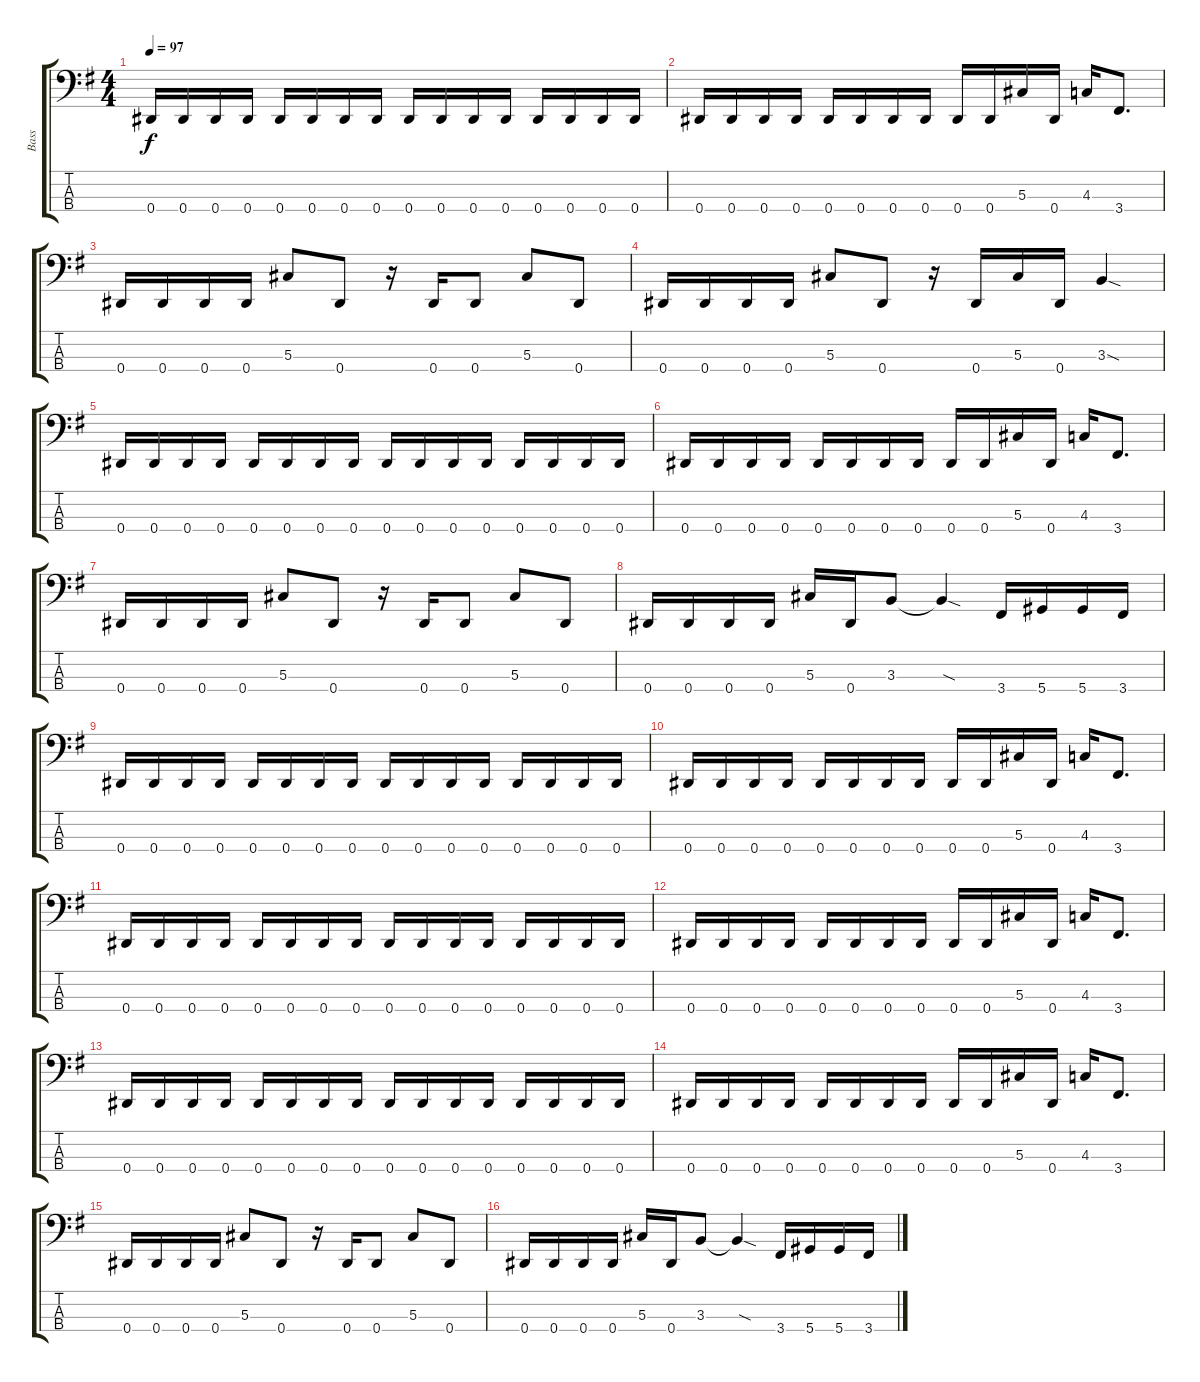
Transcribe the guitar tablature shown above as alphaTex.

\track ("Bass" "Bass") {instrument electricbassfinger}
\staff {score tabs}
\tuning (Gb2 Db2 Ab1 Eb1) {hide}
\ts (4 4)
\tempo 97
\clef f4
\ks g
0.4.16{dy f} 0.4.16 0.4.16 0.4.16 0.4.16 0.4.16 0.4.16 0.4.16 0.4.16 0.4.16 0.4.16 0.4.16 0.4.16 0.4.16 0.4.16 0.4.16 |
0.4.16 0.4.16 0.4.16 0.4.16 0.4.16 0.4.16 0.4.16 0.4.16 0.4.16 0.4.16 5.3.16 0.4.16 4.3.16 3.4.8{d} |
0.4.16 0.4.16 0.4.16 0.4.16 5.3.8 0.4.8 r.16 0.4.16 0.4.8 5.3.8 0.4.8 |
0.4.16 0.4.16 0.4.16 0.4.16 5.3.8 0.4.8 r.16 0.4.16 5.3.16 0.4.16 3.3{sod}.4 |
0.4.16 0.4.16 0.4.16 0.4.16 0.4.16 0.4.16 0.4.16 0.4.16 0.4.16 0.4.16 0.4.16 0.4.16 0.4.16 0.4.16 0.4.16 0.4.16 |
0.4.16 0.4.16 0.4.16 0.4.16 0.4.16 0.4.16 0.4.16 0.4.16 0.4.16 0.4.16 5.3.16 0.4.16 4.3.16 3.4.8{d} |
0.4.16 0.4.16 0.4.16 0.4.16 5.3.8 0.4.8 r.16 0.4.16 0.4.8 5.3.8 0.4.8 |
0.4.16 0.4.16 0.4.16 0.4.16 5.3.16 0.4.16 3.3.8 3.3{sod t}.4 3.4.16 5.4.16 5.4.16 3.4.16 |
0.4.16 0.4.16 0.4.16 0.4.16 0.4.16 0.4.16 0.4.16 0.4.16 0.4.16 0.4.16 0.4.16 0.4.16 0.4.16 0.4.16 0.4.16 0.4.16 |
0.4.16 0.4.16 0.4.16 0.4.16 0.4.16 0.4.16 0.4.16 0.4.16 0.4.16 0.4.16 5.3.16 0.4.16 4.3.16 3.4.8{d} |
0.4.16 0.4.16 0.4.16 0.4.16 0.4.16 0.4.16 0.4.16 0.4.16 0.4.16 0.4.16 0.4.16 0.4.16 0.4.16 0.4.16 0.4.16 0.4.16 |
0.4.16 0.4.16 0.4.16 0.4.16 0.4.16 0.4.16 0.4.16 0.4.16 0.4.16 0.4.16 5.3.16 0.4.16 4.3.16 3.4.8{d} |
0.4.16 0.4.16 0.4.16 0.4.16 0.4.16 0.4.16 0.4.16 0.4.16 0.4.16 0.4.16 0.4.16 0.4.16 0.4.16 0.4.16 0.4.16 0.4.16 |
0.4.16 0.4.16 0.4.16 0.4.16 0.4.16 0.4.16 0.4.16 0.4.16 0.4.16 0.4.16 5.3.16 0.4.16 4.3.16 3.4.8{d} |
0.4.16 0.4.16 0.4.16 0.4.16 5.3.8 0.4.8 r.16 0.4.16 0.4.8 5.3.8 0.4.8 |
0.4.16 0.4.16 0.4.16 0.4.16 5.3.16 0.4.16 3.3.8 3.3{sod t}.4 3.4.16 5.4.16 5.4.16 3.4.16
